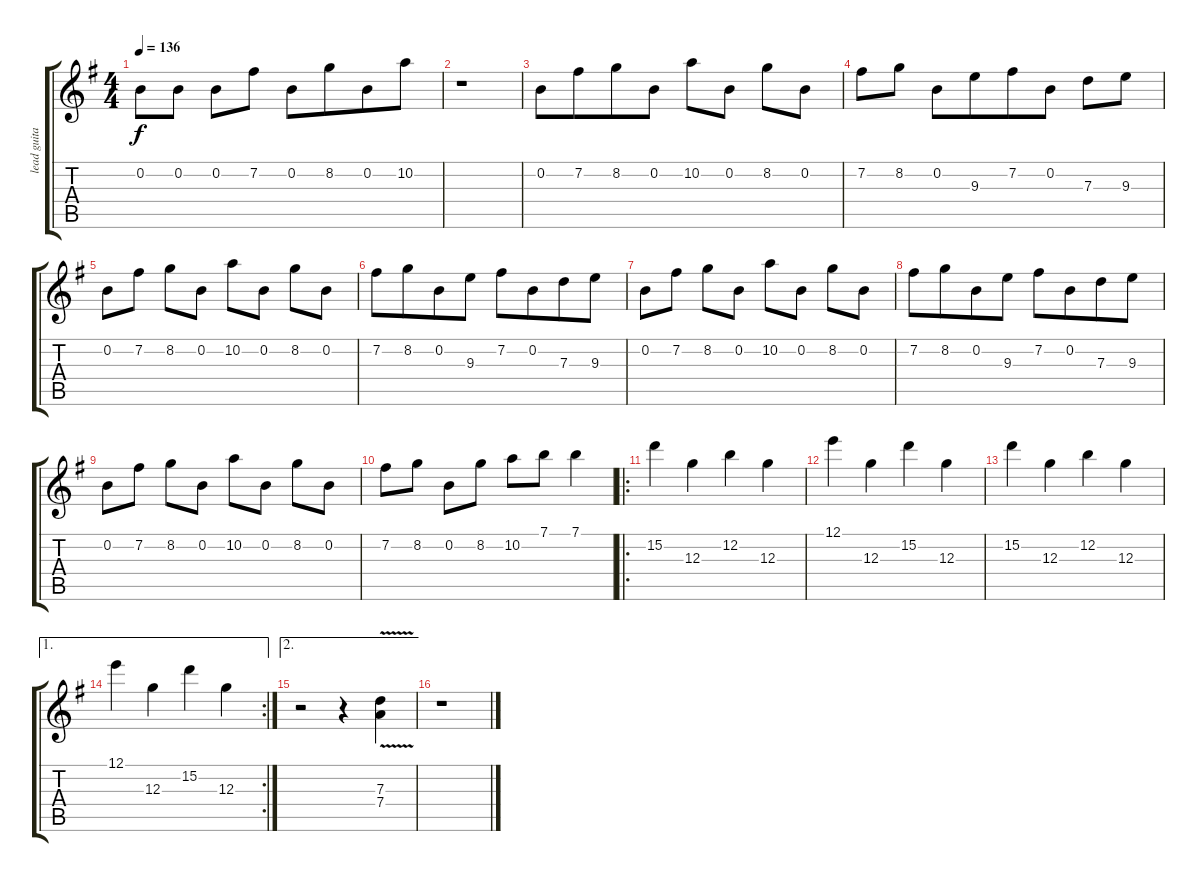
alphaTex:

\track ("lead guitar" "lead guita") {instrument overdrivenguitar}
\staff {score tabs}
\tuning (E4 B3 G3 D3 A2 E2) {hide}
\ts (4 4)
\tempo 136
\clef g2
\ks g
0.2.8{dy f} 0.2.8 0.2.8 7.2.8 0.2.8 8.2.8{beam merge} 0.2.8 10.2.8 |
r.1 |
0.2.8 7.2.8{beam merge} 8.2.8 0.2.8 10.2.8 0.2.8 8.2.8{beam merge} 0.2.8 |
7.2.8{beam merge} 8.2.8 0.2.8 9.3.8{beam merge} 7.2.8 0.2.8 7.3.8{beam merge} 9.3.8 |
0.2.8 7.2.8 8.2.8 0.2.8 10.2.8 0.2.8 8.2.8{beam merge} 0.2.8 |
7.2.8 8.2.8{beam merge} 0.2.8 9.3.8 7.2.8 0.2.8{beam merge} 7.3.8 9.3.8 |
0.2.8 7.2.8 8.2.8 0.2.8 10.2.8 0.2.8 8.2.8{beam merge} 0.2.8 |
7.2.8 8.2.8{beam merge} 0.2.8 9.3.8 7.2.8 0.2.8{beam merge} 7.3.8 9.3.8 |
0.2.8 7.2.8 8.2.8 0.2.8 10.2.8 0.2.8 8.2.8{beam merge} 0.2.8 |
7.2.8 8.2.8 0.2.8 8.2.8 10.2.8{beam merge} 7.1.8{beam merge} 7.1.4 |
\ro
15.2.4{beam merge} 12.3.4 12.2.4{beam merge} 12.3.4 |
12.1.4 12.3.4 15.2.4{beam merge} 12.3.4 |
15.2.4 12.3.4{beam merge} 12.2.4 12.3.4 |
\ae 1
\rc 2
12.1.4 12.3.4 15.2.4 12.3.4 |
\ae 2
r.2 r.4 (7.3{v} 7.4{v}).4 |
r.1
